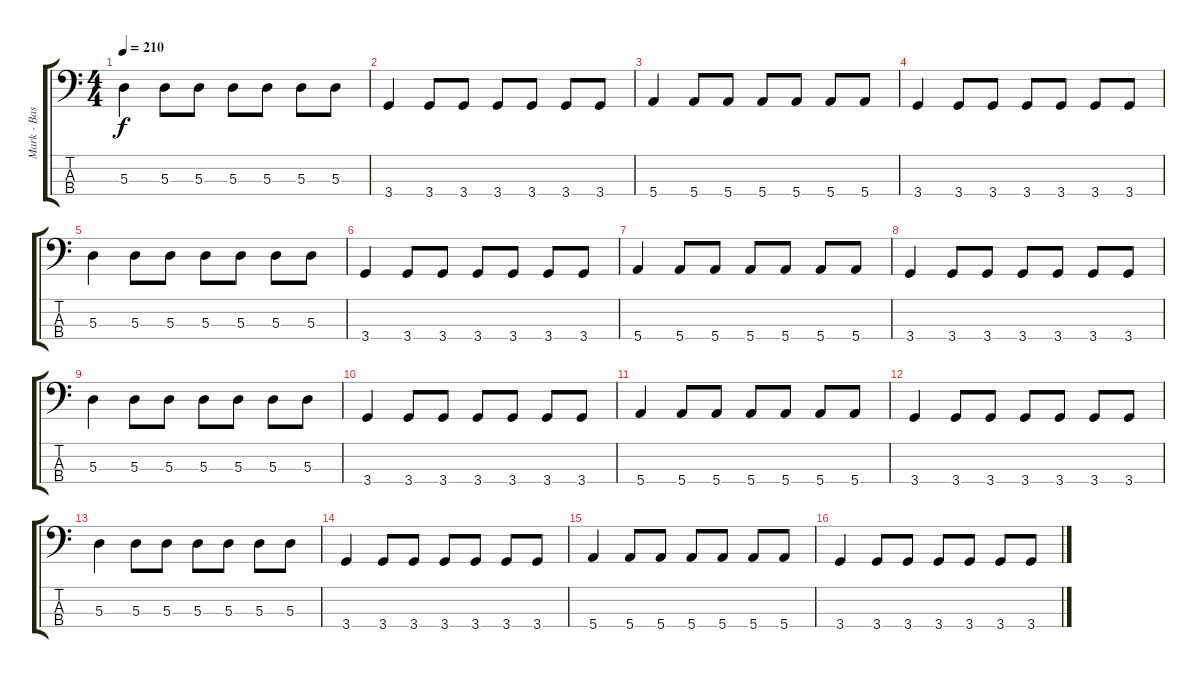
\track ("Mark - Bass Right" "Mark - Bas") {instrument electricbasspick}
\staff {score tabs}
\tuning (G2 D2 A1 E1) {hide}
\ts (4 4)
\tempo 210
\clef f4
\ks c
5.3.4{dy f} 5.3.8 5.3.8 5.3.8 5.3.8 5.3.8 5.3.8 |
3.4.4 3.4.8 3.4.8 3.4.8 3.4.8 3.4.8 3.4.8 |
5.4.4 5.4.8 5.4.8 5.4.8 5.4.8 5.4.8 5.4.8 |
3.4.4 3.4.8 3.4.8 3.4.8 3.4.8 3.4.8 3.4.8 |
5.3.4 5.3.8 5.3.8 5.3.8 5.3.8 5.3.8 5.3.8 |
3.4.4 3.4.8 3.4.8 3.4.8 3.4.8 3.4.8 3.4.8 |
5.4.4 5.4.8 5.4.8 5.4.8 5.4.8 5.4.8 5.4.8 |
3.4.4 3.4.8 3.4.8 3.4.8 3.4.8 3.4.8 3.4.8 |
5.3.4 5.3.8 5.3.8 5.3.8 5.3.8 5.3.8 5.3.8 |
3.4.4 3.4.8 3.4.8 3.4.8 3.4.8 3.4.8 3.4.8 |
5.4.4 5.4.8 5.4.8 5.4.8 5.4.8 5.4.8 5.4.8 |
3.4.4 3.4.8 3.4.8 3.4.8 3.4.8 3.4.8 3.4.8 |
5.3.4 5.3.8 5.3.8 5.3.8 5.3.8 5.3.8 5.3.8 |
3.4.4 3.4.8 3.4.8 3.4.8 3.4.8 3.4.8 3.4.8 |
5.4.4 5.4.8 5.4.8 5.4.8 5.4.8 5.4.8 5.4.8 |
3.4.4 3.4.8 3.4.8 3.4.8 3.4.8 3.4.8 3.4.8
